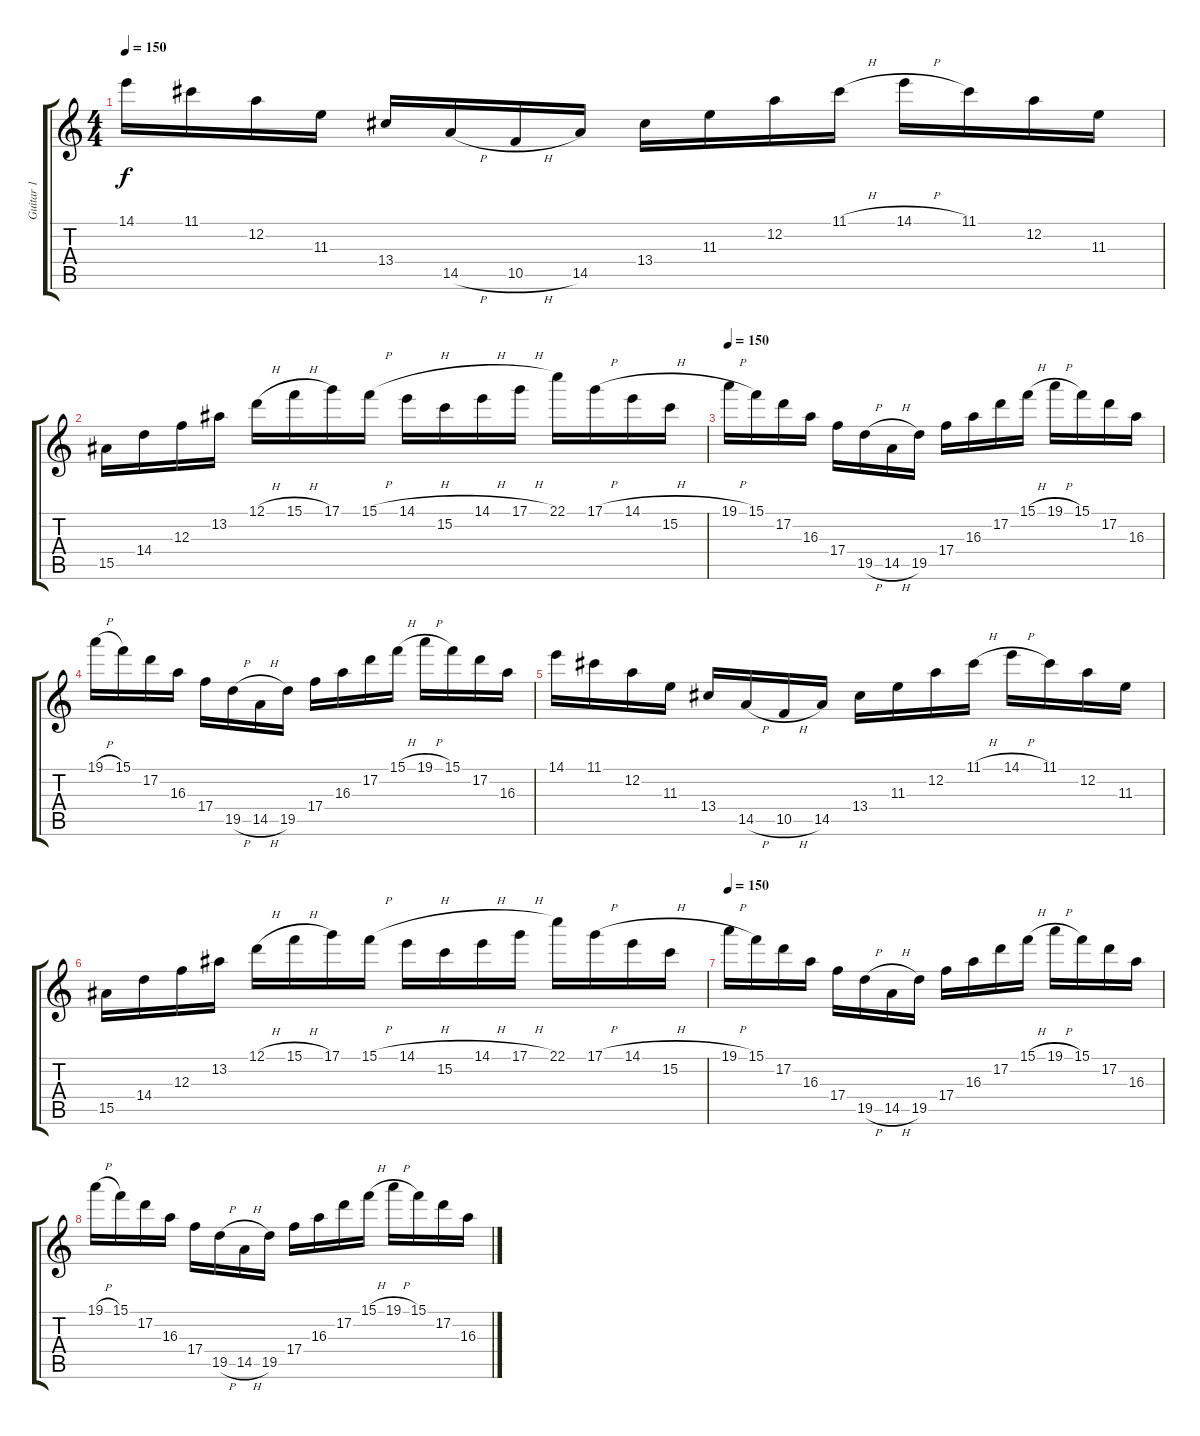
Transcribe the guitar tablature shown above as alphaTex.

\track ("Guitar 1" "Guitar 1") {instrument overdrivenguitar}
\staff {score tabs}
\tuning (D4 A3 F3 C3 G2 D2) {hide}
\ts (4 4)
\tempo 150
\clef g2
\ks c
14.1.16{dy f} 11.1.16 12.2.16 11.3.16 13.4.16 14.5{h}.16 10.5{h}.16 14.5.16 13.4.16 11.3.16 12.2.16 11.1{h}.16 14.1{h}.16 11.1.16 12.2.16 11.3.16 |
15.5.16 14.4.16 12.3.16 13.2.16 12.1{h}.16 15.1{h}.16 17.1.16 15.1{h}.16 14.1{h}.16 15.2.16 14.1{h}.16 17.1{h}.16 22.1.16 17.1{h}.16 14.1{h}.16 15.2.16 |
\tempo 150
19.1{h}.16 15.1.16 17.2.16 16.3.16 17.4.16 19.5{h}.16 14.5{h}.16 19.5.16 17.4.16 16.3.16 17.2.16 15.1{h}.16 19.1{h}.16 15.1.16 17.2.16 16.3.16 |
19.1{h}.16 15.1.16 17.2.16 16.3.16 17.4.16 19.5{h}.16 14.5{h}.16 19.5.16 17.4.16 16.3.16 17.2.16 15.1{h}.16 19.1{h}.16 15.1.16 17.2.16 16.3.16 |
14.1.16 11.1.16 12.2.16 11.3.16 13.4.16 14.5{h}.16 10.5{h}.16 14.5.16 13.4.16 11.3.16 12.2.16 11.1{h}.16 14.1{h}.16 11.1.16 12.2.16 11.3.16 |
15.5.16 14.4.16 12.3.16 13.2.16 12.1{h}.16 15.1{h}.16 17.1.16 15.1{h}.16 14.1{h}.16 15.2.16 14.1{h}.16 17.1{h}.16 22.1.16 17.1{h}.16 14.1{h}.16 15.2.16 |
\tempo 150
19.1{h}.16 15.1.16 17.2.16 16.3.16 17.4.16 19.5{h}.16 14.5{h}.16 19.5.16 17.4.16 16.3.16 17.2.16 15.1{h}.16 19.1{h}.16 15.1.16 17.2.16 16.3.16 |
19.1{h}.16 15.1.16 17.2.16 16.3.16 17.4.16 19.5{h}.16 14.5{h}.16 19.5.16 17.4.16 16.3.16 17.2.16 15.1{h}.16 19.1{h}.16 15.1.16 17.2.16 16.3.16
